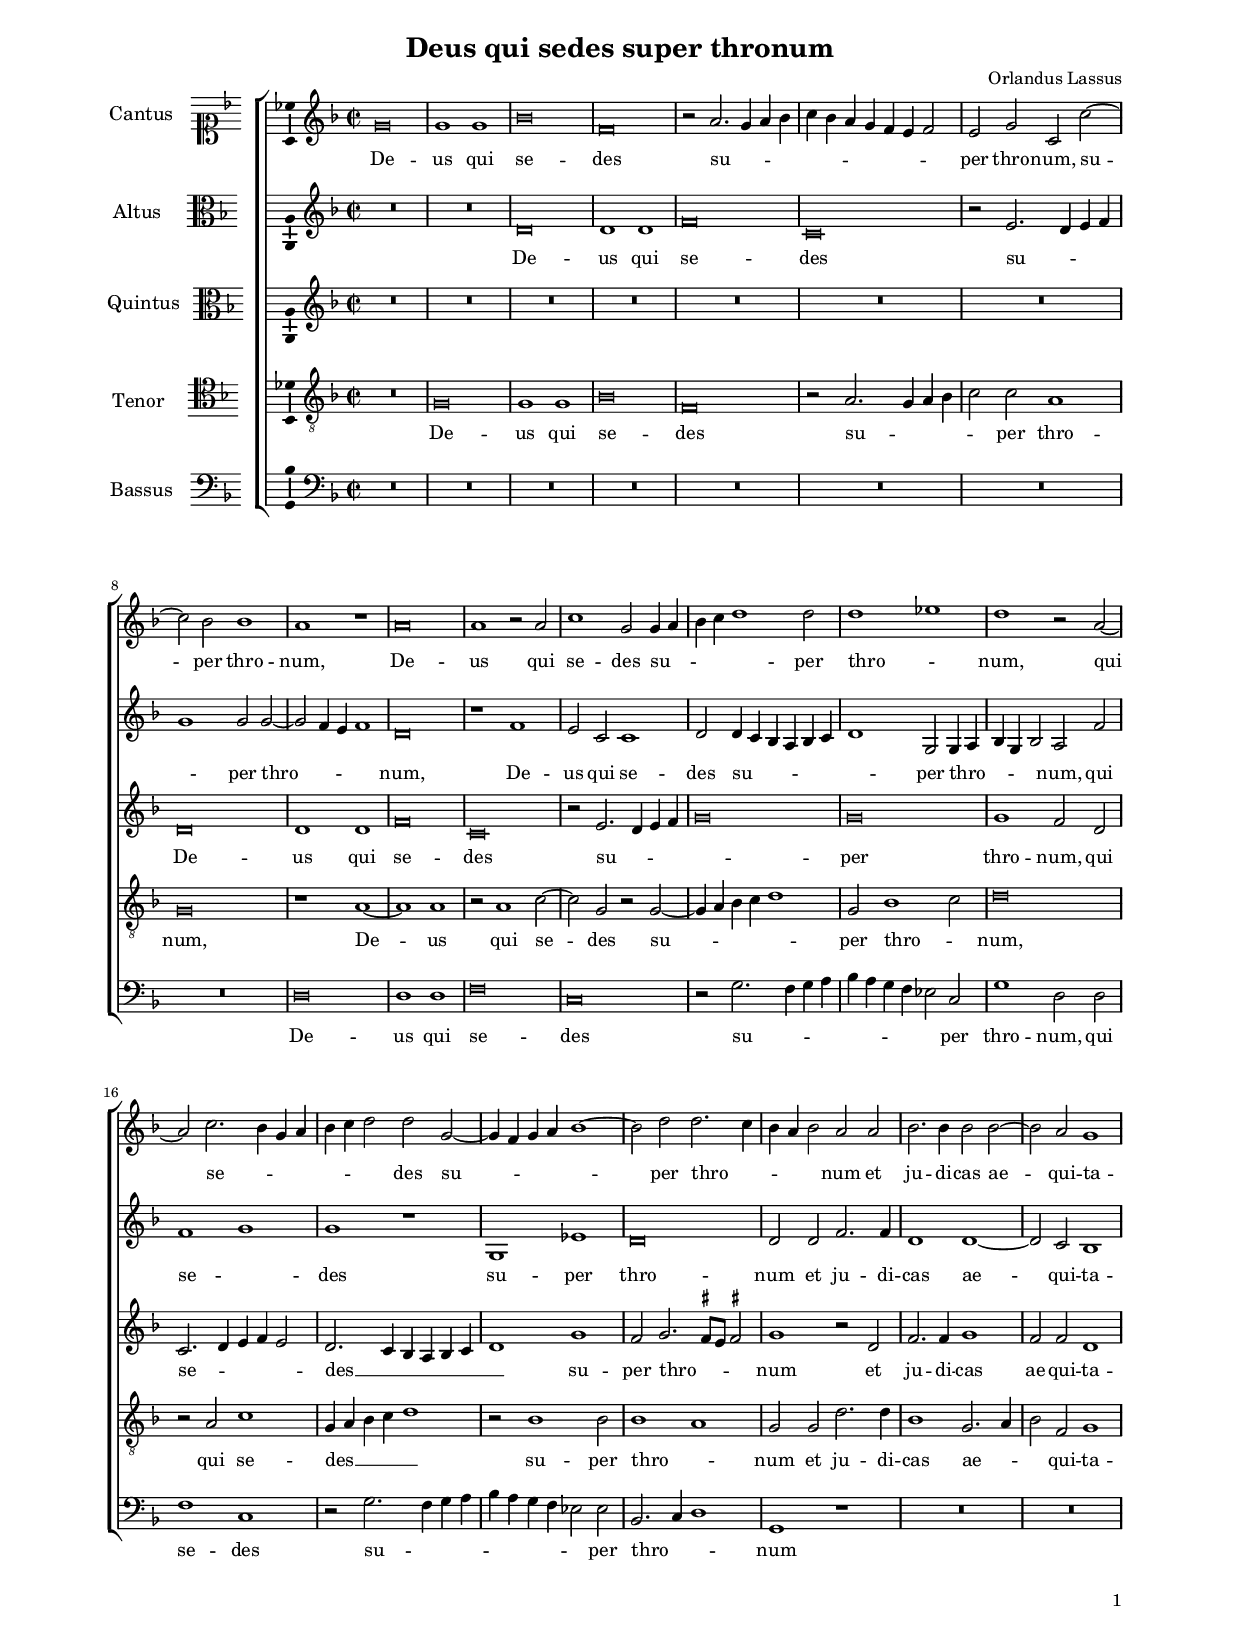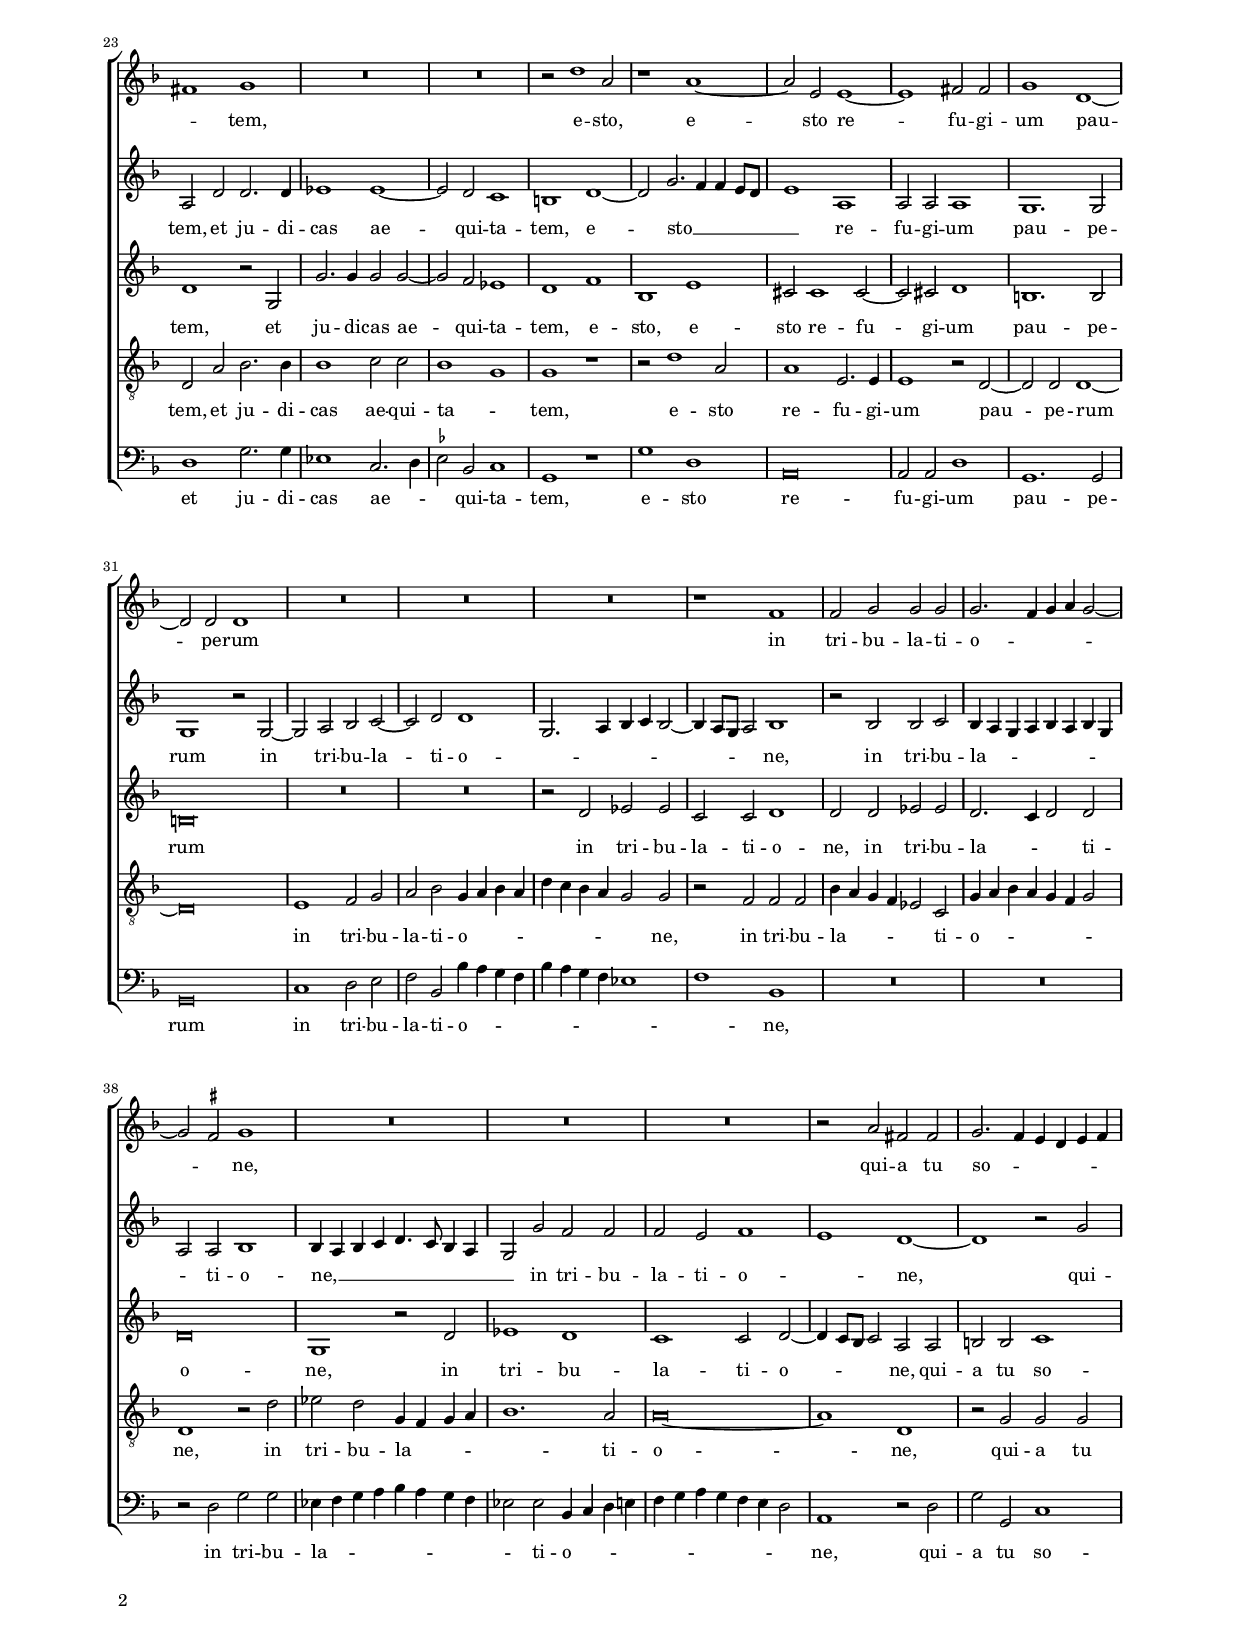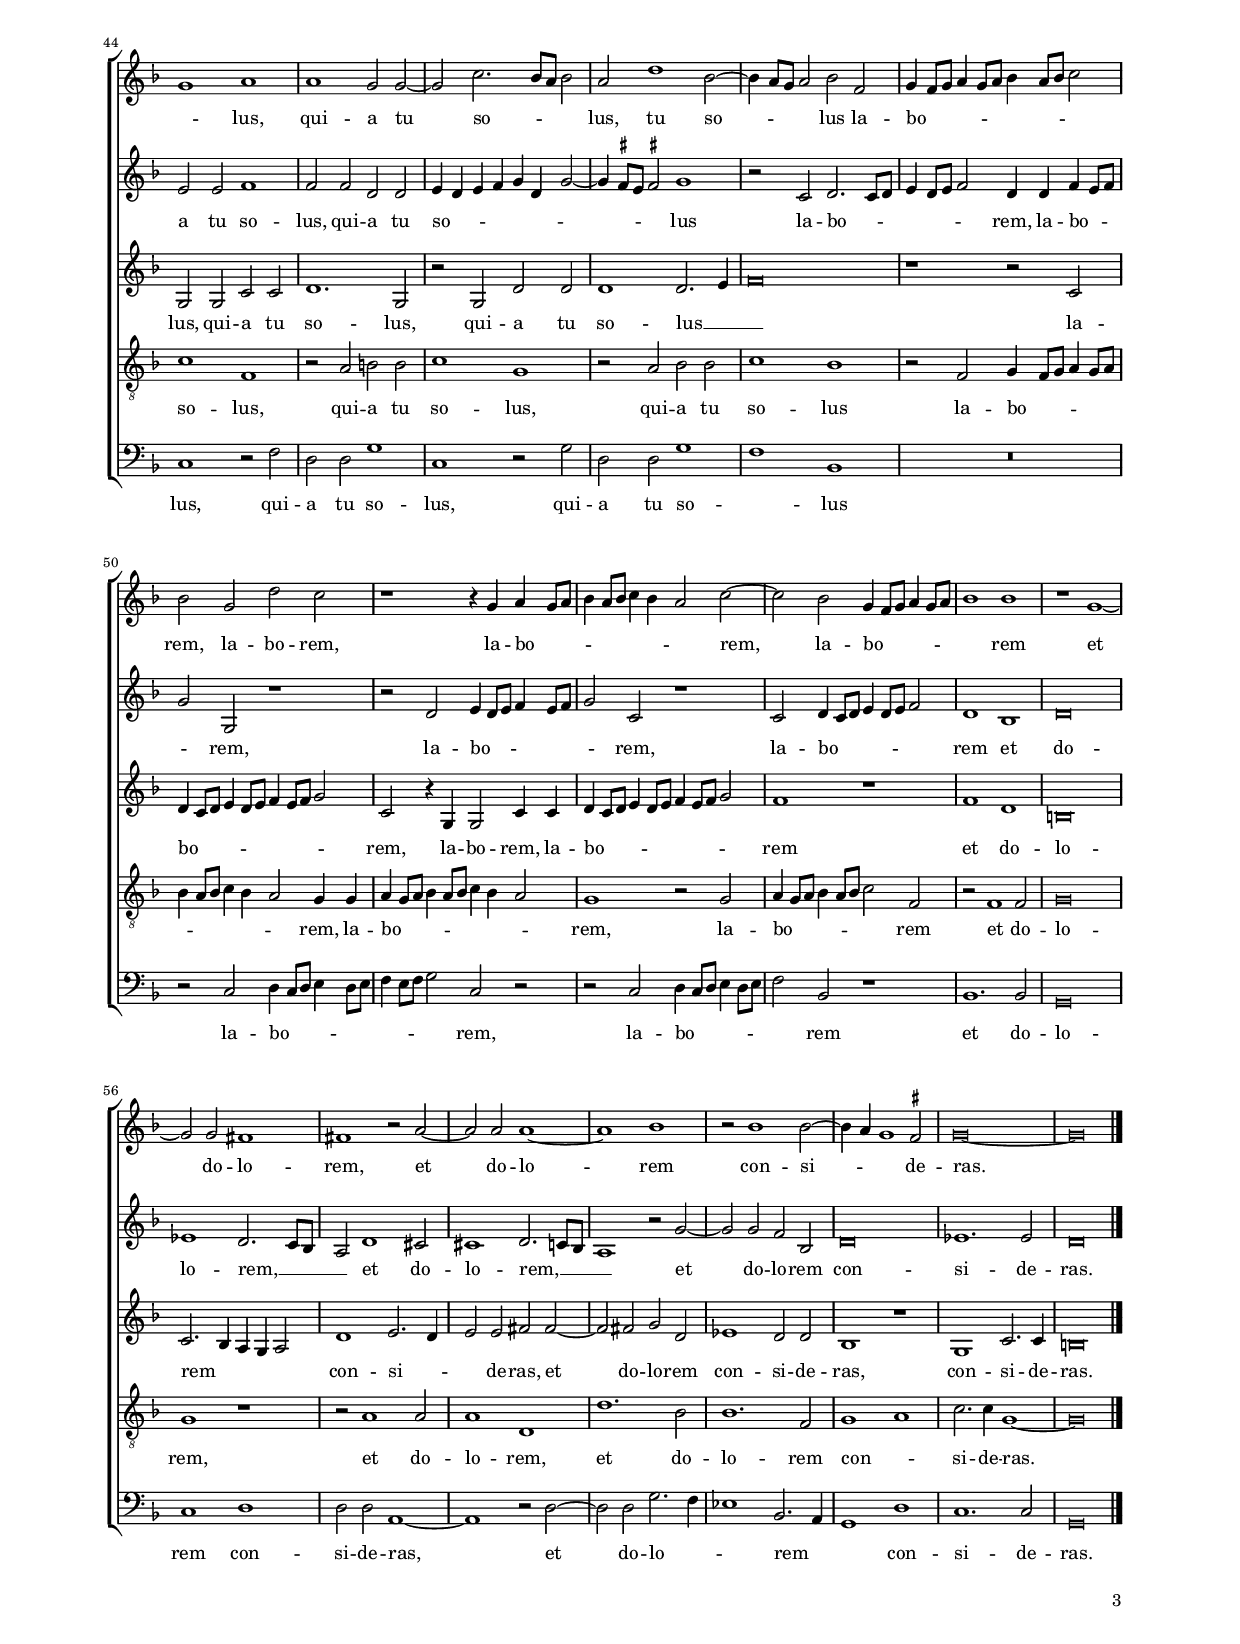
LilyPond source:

\header
{
  title="Deus qui sedes super thronum"
  composer="Orlandus Lassus"
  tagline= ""
}

\version "2.22.0"
\include "deutsch.ly"
#(set-global-staff-size 15)
#(ly:set-option 'point-and-click #f)

	
\paper
	{
	top-margin = 1.8 \cm
	bottom-margin = 1.2 \cm
	left-margin = 2 \cm
	right-margin = 2 \cm
	ragged-bottom = ##f
	ragged-last-bottom = ##t
	print-page-number = ##f
	system-system-spacing = #'((basic-distance . 17) (minimum-distance . 14) (padding . 7) (strechability . 150))
    oddFooterMarkup=\markup   \fill-line { "" \fromproperty #'page:page-number-string }
    evenFooterMarkup=\markup  \fill-line { \fromproperty #'page:page-number-string "" }
    last-bottom-spacing = #'((basic-distance . 12) (minimum-distance . 7) (padding . 4))
    systems-per-page = 3
    page-count = 3
	}

    m = \melisma
    me = \melismaEnd
	
global = {
	\key f \major
	\time 2/2 \set Score.measureLength = #(ly:make-moment 2/1)
	\skip 1*2*63 \bar "|."
	}

	ficta = { \once \set suggestAccidentals = ##t }
	
	forget = #(define-music-function (music) (ly:music?) #{
		\accidentalStyle forget
		$music
		\accidentalStyle default
		#})



incipitcantus = \markup { \score {
	{
	\set Staff.instrumentName = \markup { \fontsize #1 "Cantus" }
	\key f \major
	\clef soprano
	s4 \bar ""
	}
	\layout  {
	raggedright = ##t
	indent = 1.6 \cm
	line-width = 2.2\cm
	\context { \Staff \remove Time_signature_engraver }
	}} \hspace #1 }
	
      
incipitaltus = \markup { \score {
	{
	\set Staff.instrumentName = \markup { \fontsize #1 "Altus" }
	\key f \major
	\clef alto
	s4 \bar ""
	}
	\layout  {
	raggedright = ##t
	indent = 1.6 \cm
	line-width = 2.2\cm
	\context { \Staff \remove Time_signature_engraver }
	}} \hspace #1 }


incipitquintus = \markup { \score {
	{
	\set Staff.instrumentName = \markup { \fontsize #1 "Quintus" }
	\key f \major
	\clef alto
	s4 \bar ""
	}
	\layout  {
	raggedright = ##t
	indent = 1.6 \cm
	line-width = 2.2\cm
	\context { \Staff \remove Time_signature_engraver }
	}} \hspace #1 }
      
      
incipittenor = \markup { \score {
	{
	\set Staff.instrumentName = \markup { \fontsize #1 "Tenor" }
	\key f \major
	\clef tenor
	s4 \bar ""
	}
	\layout  {
	raggedright = ##t
	indent = 1.6 \cm
	line-width = 2.2\cm
	\context { \Staff \remove Time_signature_engraver }
	}} \hspace #1 }
      
      
incipitbassus = \markup { \score {
	{
	\set Staff.instrumentName = \markup { \fontsize #1 "Bassus" }
	\key f \major
	\clef bass
	s4 \bar ""
	}
	\layout  {
	raggedright = ##t
	indent = 1.6 \cm
	line-width = 2.2\cm
	\context { \Staff \remove Time_signature_engraver }
	}} \hspace #1 }


cantus =  \relative c''
	{
	g\breve
	g1 g
	b\breve
	f\breve
%5
	r2 a2. \m g4 a b |
	c4 b a g f e f2 \me
	e2 g c, c'~
	c2 b b1
	a1 r
%10
	a\breve |
	a1 r2 a
	c1 g2 g4 \m a
	b4 c d1 \me d2
	d1 \m es \me
%15
	d1 r2 a~ |
	a2 c2. \m b4 g a
	b4 c d2 \me d g,~
	g4 \m f g a b1~
	b2 \me d d2. \m c4
%20
	b4 a b2 \me a a |
	b2. b4 b2 b~
	b2 a g1 \m
	fis1 \me g
	R\breve
%25
	R\breve |
	r2 d'1 a2
	r1 a~
	a2 e e1~
	e1 fis2 fis
%30
	g1 d~ |
	d2 d d1
	R\breve
	R\breve
	R\breve
%35
	r1 f |
	f2 g g g
	g2. \m f4 g a g2~
	g2 \ficta fis \me g1
	R\breve
%40
	R\breve |
	R\breve
	r2 a fis fis
	g2. \m f4 e d e f
	g1 \me a
%45
	a1 g2 g~ |
	g2 c2. \m b8 a b2 \me
	a2 d1 b2~
	b4 \m a8 g a2 \me b f
	g4 \m f8 g a4 g8 a b4 a8 b c2 \me
%50
	b2 g d' c |
	r1 r4 g a \m g8 a
	b4 a8 b c4 b a2 \me c~
	c2 b g4 \m f8 g a4 g8 a
	b1 \me b
%55
	r1 g~ |
	g2 g fis1
	fis1 r2 a~
	a2 a a1~
	a1 b
%60
	r2 b1 b2~ |
	b4 \m a g1 \me \ficta fis2
	g\breve~
	g\breve |
	}


altus =  \relative c'
        {
	R\breve
	R\breve
	d\breve
	d1 d
%5
	f\breve |
	c\breve
	r2 e2. \m d4 e f
	g1 \me g2 g~ 
	g2 \m f4 e f1 \me
%10
	d\breve |
	r1 f
	e2 c c1
	d2 d4 \m c b a b c
	d1 \me g,2 g4 \m a
%15
	b4 g b2 \me a f' |
	f1 \m g \me
	g1 r
	g,1 es'
	d\breve
%20
	d2 d f2. f4 |
	d1 d~
	d2 c b1
	a2 d d2. d4
	es1 es~
%25
	es2 d c1 |
	h1 d~
	d2 g2. \m f4 f e8 d
	e1 \me a,
	a2 a a1
%30
	g1. g2 |
	g1 r2 g~
	g2 a b c~
	c2 d d1 \m
	g,2. a4 b c b2~
%35
	b4 a8 g a2 \me b1 |
	r2 b b c
	b4 \m a g a b a b g
	a2 \me a b1
	b4 \m a b c d4. c8 b4 a
%40
	g2 \me g' f f |
	f2 e f1 \m
	e1 \me d1~
	d1 r2 g
	e2 e f1
%45
	f2 f d d |
	e4 \m d e f g d g2~
	g4 \ficta fis8 e \ficta fis!2 \me g1
	r2 c, d2. \m c8 d
	e4 d8 e f2 \me d4 d f \m e8 f
%50
	g2 \me g, r1 |
	r2 d' e4 \m d8 e f4 e8 f
	g2 \me c, r1
	c2 d4 \m c8 d e4 d8 e f2 \me
	d1 b
%55
	d\breve |
	es1 d2. \m c8 b
	a2 \me d1 cis2
	cis1 d2. \m c8 b
	a1 \me r2 g'~
%60
	g2 g f b, |
	d\breve
	es1. es2
	d\breve |
	}


quintus =  \relative c'
	{
	R\breve
	R\breve
	R\breve
	R\breve
%5
	R\breve |
	R\breve
	R\breve
	d\breve
	d1 d
%10
	f\breve |
	c\breve
	r2 e2. \m d4 e f
	g\breve \me
	g\breve
%15
	g1 f2 d |
	c2. \m d4 e f e2 \me
	d2. \m c4 b a b c
	d1 \me g1
	f2 g2. \m \ficta fis8 e \ficta fis!2 \me
%20
	g1 r2 d |
	f2. f4 g1
	f2 f d1
	d1 r2 g,
	g'2. g4 g2 g~
%25
	g2 f es1 |
	d1 f
	b,1 e
	cis2 cis1 cis2~
	cis2 cis d1
%30
	h1. h2 |
	h\breve
	R\breve
	R\breve
	r2 d es es
%35
	c2 c d1 |
	d2 d es es
	d2. \m c4 d2 \me d
	d\breve
	g,1 r2 d'
%40
	es1 d |
	c1 c2 d~
	d4 \m c8 b c2 \me a a
	h2 h c1
	g2 g c c
%45
	d1. g,2 |
	r2 g d' d
	d1 d2. \m e4
	f\breve \me
	r1 r2 c
%50
	d4 \m c8 d e4 d8 e f4 e8 f g2 \me |
	c,2 r4 g g2 c4 c
	d4 \m c8 d e4 d8 e f4 e8 f g2 \me
	f1 r
	f1 d
%55
	h\breve |
	c2. \m b4 a g a2 \me
	d1 e2. \m d4
	e2 \me e fis fis~
	fis2 fis g d
%60
	es1 d2 d |
	b1 r
	g1 c2. c4
	h\breve |
	}


tenor  =  \relative c'
	{
	R\breve
	g\breve
	g1 g
	b\breve
%5
	f\breve |
	r2 a2. \m g4 a b
	c2 \me c a1
	g\breve
	r1 a~
%10
	a1 a |
	r2 a1 c2~
	c2 g r2 g~
	g4 \m a b c d1 \me
	g,2 b1 \m c2 \me
%15
	d\breve |
	r2 a c1
	g4 \m a b c d1 \me
	r2 b1 b2
	b1 \m a \me
%20
	g2 g d'2. d4 |
	b1 g2. \m a4
	b2 \me f g1
	d2 a' b2. b4
	b1 c2 c
%25
	b1 \m g \me |
	g1 r
	r2 d'1 a2
	a1 e2. e4
	e1 r2 d~
%30
	d2 d d1~ |
	d\breve
	e1 f2 g
	a2 b g4 \m a b a
	d4 c b a g2 \me g
%35
	r2 f f f |
	b4 \m a g f es2 \me c
	g'4 \m a b a g f g2 \me
	d1 r2 d'
	es2 d g,4 \m f g a
%40
	b1. \me a2 |
	a\breve~
	a1 d,
	r2 g g g
	c1 f,
%45
	r2 a h h |
	c1 g
	r2 a b b
	c1 b
	r2 f g4 \m f8 g a4 g8 a
%50
	b4 a8 b c4 b a2 \me g4 g |
	a4 \m g8 a b4 a8 b c4 b a2 \me
	g1 r2 g
	a4 \m g8 a b4 a8 b c2 \me f,
	r2 f1 f2
%55
	g\breve |
	g1 r
	r2 a1 a2
	a1 d,
	d'1. b2
%60
	b1. f2 |
	g1 \m a \me
	c2. c4 g1~
	g\breve |
	}


bassus  =  \relative c
	{
	R\breve
	R\breve
	R\breve
	R\breve
%5
	R\breve |
	R\breve
	R\breve
	R\breve
	d\breve
%10
	d1 d |
	f\breve
	c\breve
	r2 g'2. \m f4 g a
	b4 a g f es2 \me c
%15
	g'1 d2 d |
	f1 c
	r2 g'2. \m f4 g a
	b4 a g f es2 \me es
	b2. \m c4 d1 \me
%20
	g,1 r |
	R\breve
	R\breve
	d'1 g2. g4
	es1 c2. \m d4
%25
	\ficta es2 \me b c1 |
	g1 r
	g'1 d
	a\breve
	a2 a d1
%30
	g,1. g2 |
	g\breve
	c1 d2 e
	f2 b, b'4 \m a g f
	b4 a g f es1
%35
	f1 \me b, |
	R\breve
	R\breve
	r2 d g g
	es4 \m f g a b a g f
%40
	es2 \me es b4 \m c d e |
	f4 g a g f e d2 \me
	a1 r2 d
	g2 g, c1
	c1 r2 f
%45
	d2 d g1 |
	c,1 r2 g'
	d2 d g1 \m
	f1 \me b,
	R\breve
%50
	r2 c d4 \m c8 d e4 d8 e |
	f4 e8 f g2 \me c, r
	r2 c d4 \m c8 d e4 d8 e
	f2 \me b, r1
	b1. b2
%55
	g\breve |
	c1 d
	d2 d a1~
	a1 r2 d~
	d2 d g2. \m f4
%60
	es1 \me b2. \m a4 |
	g1 \me d'
	c1. c2
	g\breve |
	}


lyricscantus = \lyricmode {
	De -- us qui se -- des su -- per thro -- num,
	su -- per thro -- num,
	De -- us qui se -- des su -- per thro -- num,
	qui se -- des su -- per thro -- num
	et ju -- di -- cas ae -- qui -- ta -- tem,
	e -- sto,
	e -- sto re -- fu -- gi -- um pau -- pe -- rum
	in tri -- bu -- la -- ti -- o -- ne,
	qui -- a tu so -- lus,
	qui -- a tu so -- lus,
	tu so -- lus la -- bo -- rem,
	la -- bo -- rem,
	la -- bo -- rem,
	la -- bo -- rem
	et do -- lo -- rem,
	et do -- lo -- rem
	con -- si -- de -- ras.
	}


lyricsaltus = \lyricmode {
	De -- us qui se -- des su -- per thro -- num,
	De -- us qui se -- des su -- per thro -- num,
	qui se -- des su -- per thro -- num
	et ju -- di -- cas ae -- qui -- ta -- tem,
	et ju -- di -- cas ae -- qui -- ta -- tem,
	e -- sto __ re -- fu -- gi -- um pau -- pe -- rum
	in tri -- bu -- la -- ti -- o -- ne,
	in tri -- bu -- la -- ti -- o -- ne, __
	in tri -- bu -- la -- ti -- o -- ne,
	qui -- a tu so -- lus,
	qui -- a tu so -- lus
	la -- bo -- rem,
	la -- bo -- rem,
	la -- bo -- rem,
	la -- bo -- rem
	et do -- lo -- rem, __
	et do -- lo -- rem, __
	et do -- lo -- rem
	con -- si -- de -- ras.
	}
	

lyricsquintus = \lyricmode {
	De -- us qui se -- des su -- per thro -- num,
	qui se -- des __ su -- per thro -- num
	et ju -- di -- cas ae -- qui -- ta -- tem,
	et ju -- di -- cas ae -- qui -- ta -- tem,
	e -- sto,
	e -- sto re -- fu -- gi -- um pau -- pe -- rum
	in tri -- bu -- la -- ti -- o -- ne,
	in tri -- bu -- la -- ti -- o -- ne,
	in tri -- bu -- la -- ti -- o -- ne,
	qui -- a tu so -- lus,
	qui -- a tu so -- lus,
	qui -- a tu so -- lus __
	la -- bo -- rem,
	la -- bo -- rem,
	la -- bo -- rem
	et do -- lo -- rem con -- si -- de -- ras,
	et do -- lo -- rem con -- si -- de -- ras,
	con -- si -- de -- ras.
	}


lyricstenor = \lyricmode {
	De -- us qui se -- des su -- per thro -- num,
	De -- us qui se -- des su -- per thro -- num,
	qui se -- des __ su -- per thro -- num
	et ju -- di -- cas ae -- qui -- ta -- tem,
	et ju -- di -- cas ae -- qui -- ta -- tem,
	e -- sto re -- fu -- gi -- um pau -- pe -- rum
	in tri -- bu -- la -- ti -- o -- ne,
	in tri -- bu -- la -- ti -- o -- ne,
	in tri -- bu -- la -- ti -- o -- ne,
	qui -- a tu so -- lus,
	qui -- a tu so -- lus,
	qui -- a tu so -- lus
	la -- bo -- rem,
	la -- bo -- rem,
	la -- bo -- rem
	et do -- lo -- rem,
	et do -- lo -- rem,
	et do -- lo -- rem con -- si -- de -- ras.
	}


lyricsbassus = \lyricmode {
	De -- us qui se -- des su -- per thro -- num,
	qui se -- des su -- per thro -- num
	et ju -- di -- cas ae -- qui -- ta -- tem,
	e -- sto re -- fu -- gi -- um pau -- pe -- rum
	in tri -- bu -- la -- ti -- o -- ne,
	in tri -- bu -- la -- ti -- o -- ne,
	qui -- a tu so -- lus,
	qui -- a tu so -- lus,
	qui -- a tu so -- lus
	la -- bo -- rem,
	la -- bo -- rem
	et do -- lo -- rem con -- si -- de -- ras,
	et do -- lo -- rem con -- si -- de -- ras.
	}


\score
{  
	\new ChoirStaff \with { \override StaffGrouper.staff-staff-spacing.basic-distance = #12 }
	<<
	
	\new Staff << \global
	\new Voice="v1" {
		\set Staff.instrumentName=\incipitcantus
		\set Staff.midiInstrument = "reed organ"
		\clef violin
		\cantus }
	\new Lyrics \lyricsto "v1" {\lyricscantus }
	>>

	
	\new Staff << \global
	\new Voice="v2" {
		\set Staff.instrumentName=\incipitaltus
		\set Staff.midiInstrument = "reed organ"
		\clef violin 
		\altus}
	\new Lyrics \lyricsto "v2" {\lyricsaltus }
	>>


	\new Staff << \global
	\new Voice="v5" {
		\set Staff.instrumentName=\incipitquintus
		\set Staff.midiInstrument = "reed organ"
		\clef violin
		\quintus}
	\new Lyrics \lyricsto "v5" {\lyricsquintus }
	>>


	\new Staff << \global
	\new Voice="v3" {
		\set Staff.instrumentName=\incipittenor
		\set Staff.midiInstrument = "reed organ"
		\clef "G_8"
		\tenor }
	\new Lyrics \lyricsto "v3" {\lyricstenor }
	>>
	
	
	\new Staff << \global
	\new Voice="v4" {
		\set Staff.instrumentName=\incipitbassus
		\set Staff.midiInstrument = "reed organ"
		\clef bass 
		\bassus }
	\new Lyrics \lyricsto "v4" {\lyricsbassus}
	>>
	
	>>
		
	\layout
	{
	indent = 2.5 \cm
	\context { \Lyrics \override VerticalAxisGroup.nonstaff-relatedstaff-spacing.padding = #1.4 }
%	\context { \Lyrics \override LyricText.font-size = #1 }
	\context { \Staff \override TimeSignature.break-visibility = #end-of-line-invisible }
	\context { \Staff \consists "Ambitus_engraver" }
%   \context { \Staff \consists "Custos_engraver" }
%   \context { \Staff \override Custos.style = #'mensural }
%	\context { \Voice \override Slur.transparent = ##t }
	\context { \Score \override BarNumber.padding = #2 }
	\context { \Voice \override NoteHead.style = #'baroque }
	}
	
\midi
	{
    	\tempo 2 = 90
	}
	
}


% EOF
